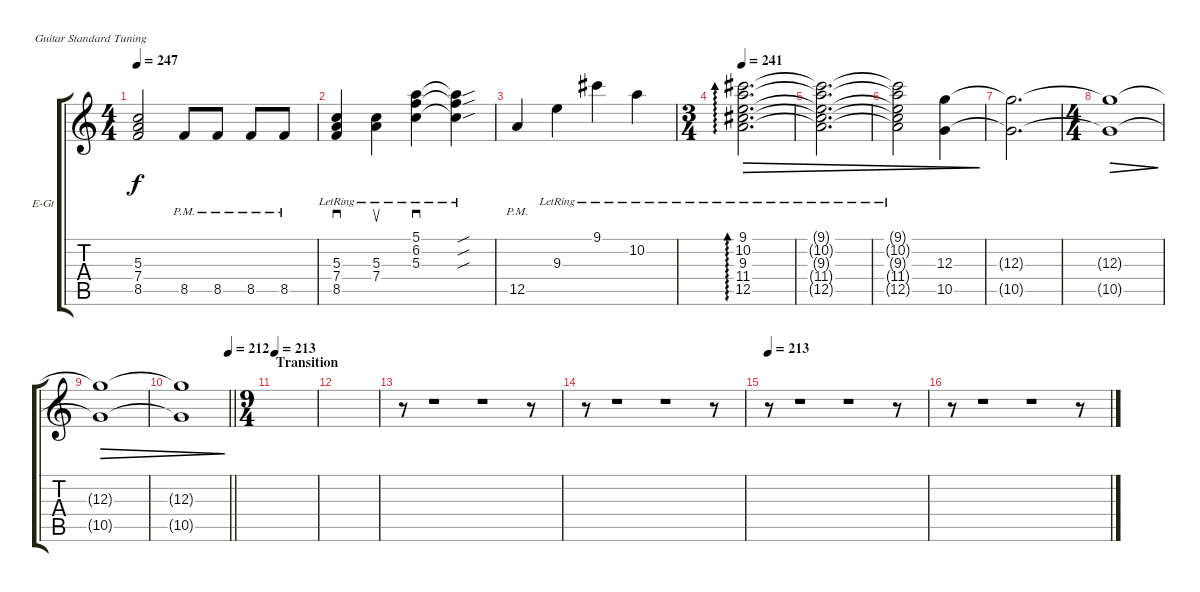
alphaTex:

\bracketExtendMode groupsimilarinstruments
\firstSystemTrackNameOrientation horizontal
\otherSystemsTrackNameOrientation horizontal
\track ("Gtr. 2 - Jason" "E-Gt") {instrument distortionguitar}
\staff {score tabs}
\tuning (E4 B3 G3 D3 A2 E2)
\ts (4 4)
\tempo 247
\clef g2
\ks c
(5.3 7.4 8.5).2{dy f} 8.5{pm}.8 8.5{pm}.8 8.5{pm}.8 8.5{pm}.8 |
(5.3{lr} 7.4{lr} 8.5{lr}).4{sd} (5.3{lr} 7.4{lr}).4{su} (5.1{lr} 6.2{lr} 5.3{lr}).4{sd} (5.1{sou lr t} 6.2{sou lr t} 5.3{sou lr t}).4 |
12.5{pm}.4 9.3{lr}.4 9.1{lr}.4 10.2{lr}.4 |
\ts (3 4)
\beaming (8 2 2 2)
\tempo 241
(9.1{lr} 10.2{lr} 9.3{lr} 11.4{lr} 12.5{lr}).2{d ad 0 dec} |
(9.1{lr t} 10.2{lr t} 9.3{lr t} 11.4{lr t} 12.5{lr t}).2{d dec} |
(9.1{lr t} 10.2{lr t} 9.3{lr t} 11.4{lr t} 12.5{lr t}).2{dec} (12.3 10.5).4{dec} |
(12.3{t} 10.5{t}).2{d} |
\ts (4 4)
\beaming (8 2 2 2 2)
(12.3{t} 10.5{t}).1{dec} |
(12.3{t} 10.5{t}).1{dec} |
\tempo (212 1)
\barLineRight lightlight
(12.3{t} 10.5{t}).1{dec} |
\ts (9 4)
\beaming (8 2 2 2 12)
\section ("" "Transition")
\tempo 213
|
|
r.8 r.1 r.1 r.8 |
r.8 r.1 r.1 r.8 |
\tempo 213
r.8 r.1 r.1 r.8 |
r.8 r.1 r.1 r.8
